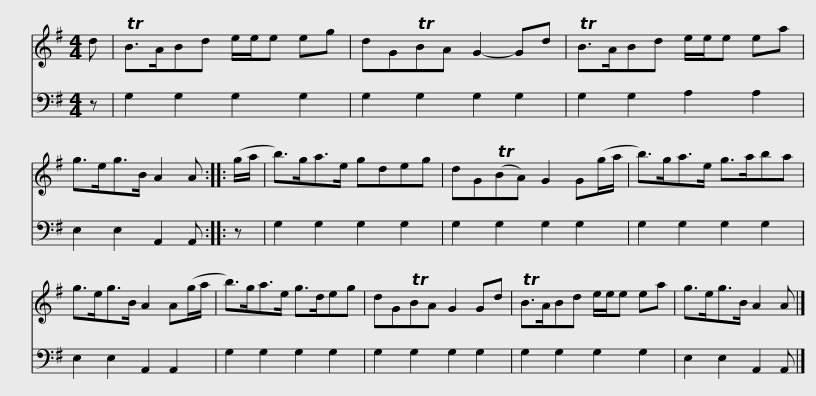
X:1
%%score 1 2
L:1/8
M:4/4
I:linebreak $
K:G
V:1 treble
V:2 bass
V:1
 d | TB>ABd e/e/e eg | dGTBA G2- Gd | TB>ABd e/e/e ea | g>eg>B A2 A :: %5
 (g/a/ |$ b>)ga>e gdeg | dG(TBA) G2 G(g/a/ | b>)ga>e g>aba | g>eg>B A2 A(g/a/ | %10
 b>)ga>e g>deg |$ dGTBA G2 Gd | TB>ABd e/e/e ea | g>eg>B A2 A |] %14
V:2
 z | G,2 G,2 G,2 G,2 | G,2 G,2 G,2 G,2 | G,2 G,2 A,2 A,2 | E,2 E,2 A,,2 A,, :: %5
 z |$ G,2 G,2 G,2 G,2 | G,2 G,2 G,2 G,2 | G,2 G,2 G,2 G,2 | E,2 E,2 A,,2 A,,2 | %10
 G,2 G,2 G,2 G,2 |$ G,2 G,2 G,2 G,2 | G,2 G,2 G,2 G,2 | E,2 E,2 A,,2 A,, |] %14
